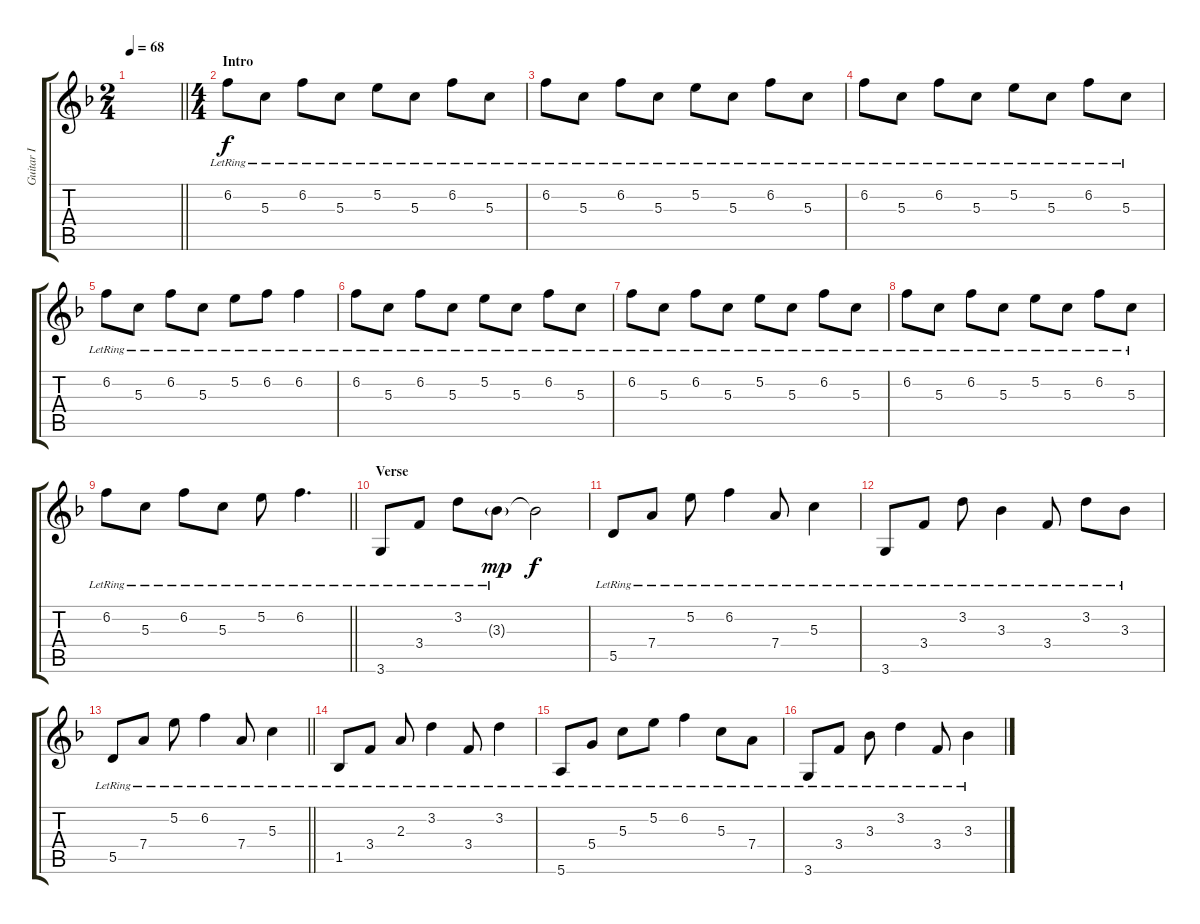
\track ("Guitar I" "Guitar I") {instrument electricguitarclean}
\staff {score tabs}
\tuning (E4 B3 G3 D3 A2 E2) {hide}
\ts (2 4)
\tempo 68
\clef g2
\barLineRight lightlight
\ks f
|
\ts (4 4)
\section ("" "Intro")
6.2{lr}.8 5.3{lr}.8 6.2{lr}.8 5.3{lr}.8 5.2{lr}.8 5.3{lr}.8 6.2{lr}.8 5.3{lr}.8 |
6.2{lr}.8 5.3{lr}.8 6.2{lr}.8 5.3{lr}.8 5.2{lr}.8 5.3{lr}.8 6.2{lr}.8 5.3{lr}.8 |
6.2{lr}.8 5.3{lr}.8 6.2{lr}.8 5.3{lr}.8 5.2{lr}.8 5.3{lr}.8 6.2{lr}.8 5.3{lr}.8 |
6.2{lr}.8 5.3{lr}.8 6.2{lr}.8 5.3{lr}.8 5.2{lr}.8 6.2{lr}.8 6.2{lr}.4 |
6.2{lr}.8 5.3{lr}.8 6.2{lr}.8 5.3{lr}.8 5.2{lr}.8 5.3{lr}.8 6.2{lr}.8 5.3{lr}.8 |
6.2{lr}.8 5.3{lr}.8 6.2{lr}.8 5.3{lr}.8 5.2{lr}.8 5.3{lr}.8 6.2{lr}.8 5.3{lr}.8 |
6.2{lr}.8 5.3{lr}.8 6.2{lr}.8 5.3{lr}.8 5.2{lr}.8 5.3{lr}.8 6.2{lr}.8 5.3{lr}.8 |
\barLineRight lightlight
6.2{lr}.8 5.3{lr}.8 6.2{lr}.8 5.3{lr}.8 5.2{lr}.8 6.2{lr}.4{d} |
\section ("" "Verse")
3.6{lr}.8 3.4{lr}.8 3.2{lr}.8 3.3{g lr}.8{dy mp} 3.3{t}.2{dy f} |
5.5{lr}.8 7.4{lr}.8 5.2{lr}.8 6.2{lr}.4 7.4{lr}.8 5.3{lr}.4 |
3.6{lr}.8 3.4{lr}.8 3.2{lr}.8 3.3{lr}.4 3.4{lr}.8 3.2{lr}.8 3.3{lr}.8 |
\barLineRight lightlight
5.5{lr}.8 7.4{lr}.8 5.2{lr}.8 6.2{lr}.4 7.4{lr}.8 5.3{lr}.4 |
\section ("" "")
1.5{lr}.8 3.4{lr}.8 2.3{lr}.8 3.2{lr}.4 3.4{lr}.8 3.2{lr}.4 |
5.6{lr}.8 5.4{lr}.8 5.3{lr}.8 5.2{lr}.8 6.2{lr}.4 5.3{lr}.8 7.4{lr}.8 |
3.6{lr}.8 3.4{lr}.8 3.3{lr}.8 3.2{lr}.4 3.4{lr}.8 3.3{lr}.4
